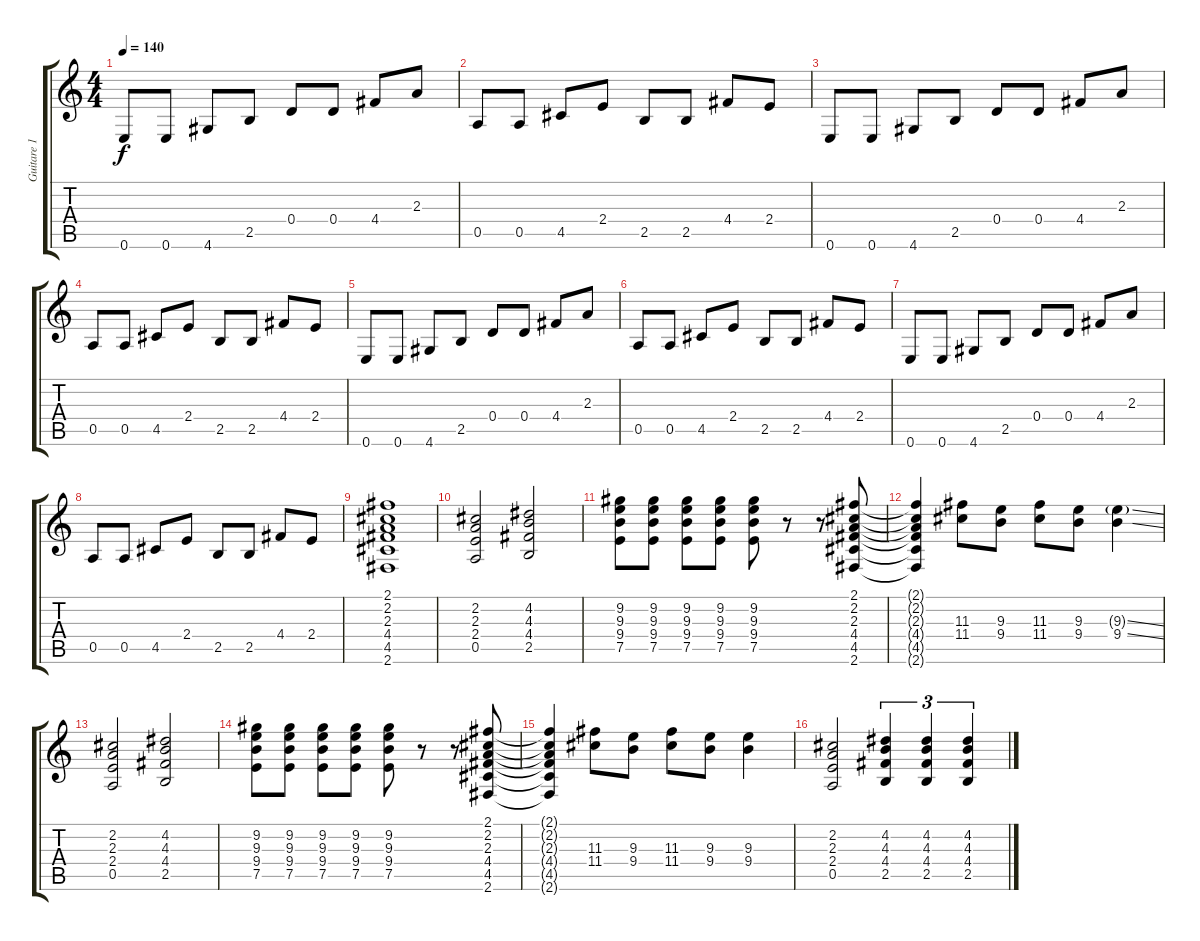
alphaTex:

\track ("Guitare 1" "Guitare 1") {instrument overdrivenguitar}
\staff {score tabs}
\tuning (E4 B3 G3 D3 A2 E2) {hide}
\ts (4 4)
\tempo 140
\clef g2
\ks c
0.6.8{dy f} 0.6.8 4.6.8 2.5.8 0.4.8 0.4.8 4.4.8 2.3.8 |
0.5.8 0.5.8 4.5.8 2.4.8 2.5.8 2.5.8 4.4.8 2.4.8 |
0.6.8 0.6.8 4.6.8 2.5.8 0.4.8 0.4.8 4.4.8 2.3.8 |
0.5.8 0.5.8 4.5.8 2.4.8 2.5.8 2.5.8 4.4.8 2.4.8 |
0.6.8 0.6.8 4.6.8 2.5.8 0.4.8 0.4.8 4.4.8 2.3.8 |
0.5.8 0.5.8 4.5.8 2.4.8 2.5.8 2.5.8 4.4.8 2.4.8 |
0.6.8 0.6.8 4.6.8 2.5.8 0.4.8 0.4.8 4.4.8 2.3.8 |
0.5.8 0.5.8 4.5.8 2.4.8 2.5.8 2.5.8 4.4.8 2.4.8 |
(2.1 2.2 2.3 4.4 4.5 2.6).1 |
(2.2 2.3 2.4 0.5).2 (4.2 4.3 4.4 2.5).2 |
(9.2 9.3 9.4 7.5).8 (9.2 9.3 9.4 7.5).8 (9.2 9.3 9.4 7.5).8 (9.2 9.3 9.4 7.5).8 (9.2 9.3 9.4 7.5).8 r.8 r.8 (2.1 2.2 2.3 4.4 4.5 2.6).8 |
(2.1{t} 2.2{t} 2.3{t} 4.4{t} 4.5{t} 2.6{t}).4 (11.3 11.4).8 (9.3 9.4).8 (11.3 11.4).8 (9.3 9.4).8 (9.3{ss g} 9.4{ss}).4 |
(2.2 2.3 2.4 0.5).2 (4.2 4.3 4.4 2.5).2 |
(9.2 9.3 9.4 7.5).8 (9.2 9.3 9.4 7.5).8 (9.2 9.3 9.4 7.5).8 (9.2 9.3 9.4 7.5).8 (9.2 9.3 9.4 7.5).8 r.8 r.8 (2.1 2.2 2.3 4.4 4.5 2.6).8 |
(2.1{t} 2.2{t} 2.3{t} 4.4{t} 4.5{t} 2.6{t}).4 (11.3 11.4).8 (9.3 9.4).8 (11.3 11.4).8 (9.3 9.4).8 (9.3 9.4).4 |
(2.2 2.3 2.4 0.5).2 (4.2 4.3 4.4 2.5).4{tu (3 2)} (4.2 4.3 4.4 2.5).4{tu (3 2)} (4.2 4.3 4.4 2.5).4{tu (3 2)}
